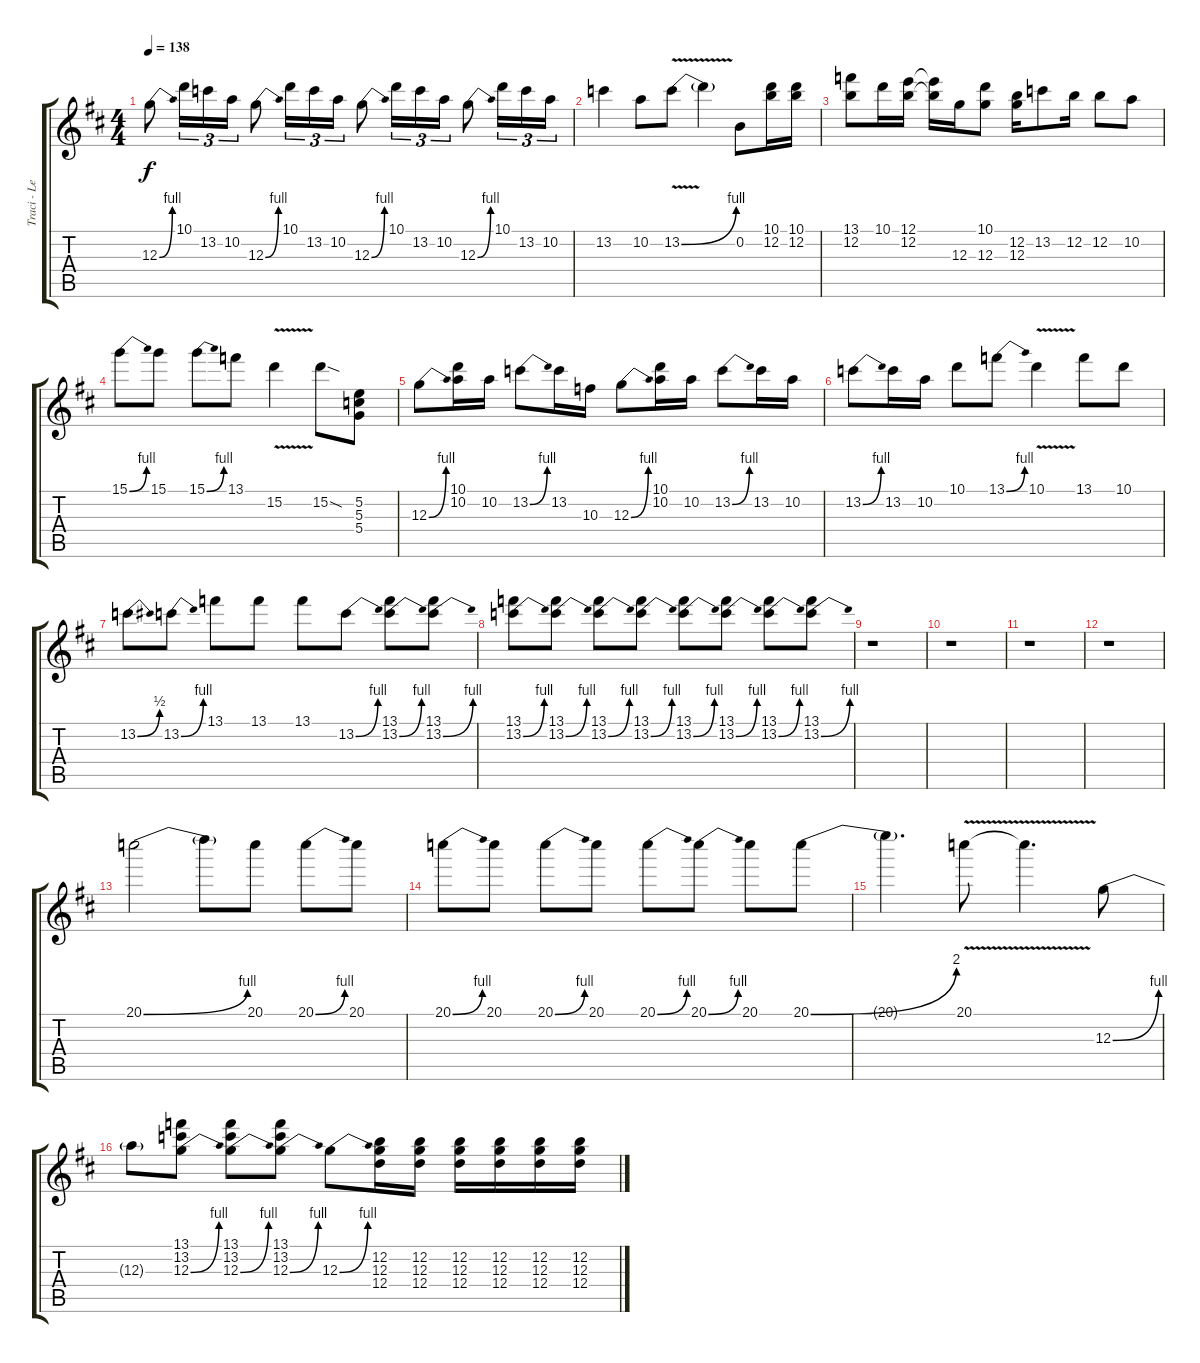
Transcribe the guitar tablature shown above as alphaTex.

\track ("Traci - Lead" "Traci - Le") {instrument distortionguitar}
\staff {score tabs}
\tuning (E4 B3 G3 D3 A2 E2) {hide}
\ts (4 4)
\tempo 138
\clef g2
\ks d
12.3{be (bend 0 0 60 4)}.8{dy f} 10.1.16{tu (3 2)} 13.2.16{tu (3 2)} 10.2.16{tu (3 2)} 12.3{be (bend 0 0 60 4)}.8 10.1.16{tu (3 2)} 13.2.16{tu (3 2)} 10.2.16{tu (3 2)} 12.3{be (bend 0 0 60 4)}.8 10.1.16{tu (3 2)} 13.2.16{tu (3 2)} 10.2.16{tu (3 2)} 12.3{be (bend 0 0 60 4)}.8 10.1.16{tu (3 2)} 13.2.16{tu (3 2)} 10.2.16{tu (3 2)} |
13.2.4 10.2.8 13.2{be (bend 0 0 60 4) v}.8 13.2{t}.4 0.2.8 (10.1 12.2).16 (10.1 12.2).16 |
(13.1 12.2).8 10.1.16 (12.1 12.2).16 (12.1{t} 12.2{t}).16 12.3.16 (10.1 12.3).8 (12.2 12.3).16 13.2.8 12.2.16 12.2.8 10.2.8 |
15.1{be (bend 0 0 60 4)}.8 15.1.8 15.1{be (bend 0 0 60 4)}.8 13.1.8 15.2{v}.4 15.2{sod}.8 (5.2 5.3 5.4).8 |
12.3{be (bend 0 0 60 4)}.8 (10.1 10.2).16 10.2.16 13.2{be (bend 0 0 60 4)}.8 13.2.16 10.3.16 12.3{be (bend 0 0 60 4)}.8 (10.1 10.2).16 10.2.16 13.2{be (bend 0 0 60 4)}.8 13.2.16 10.2.16 |
13.2{be (bend 0 0 60 4)}.8 13.2.16 10.2.16 10.1.8 13.1{be (bend 0 0 60 4)}.8 10.1{v}.4 13.1.8 10.1.8 |
13.2{be (bend 0 0 60 2)}.8 13.2{be (bend 0 0 60 4)}.8 13.1.8 13.1.8 13.1.8 13.2{be (bend 0 0 60 4)}.8 (13.1 13.2{be (bend 0 0 60 4)}).8 (13.1 13.2{be (bend 0 0 60 4)}).8 |
(13.1 13.2{be (bend 0 0 60 4)}).8 (13.1 13.2{be (bend 0 0 60 4)}).8 (13.1 13.2{be (bend 0 0 60 4)}).8 (13.1 13.2{be (bend 0 0 60 4)}).8 (13.1 13.2{be (bend 0 0 60 4)}).8 (13.1 13.2{be (bend 0 0 60 4)}).8 (13.1 13.2{be (bend 0 0 60 4)}).8 (13.1 13.2{be (bend 0 0 60 4)}).8 |
r.1 |
r.1 |
r.1 |
r.1 |
20.1{be (bend 0 0 60 4)}.2 20.1{t}.8 20.1.8 20.1{be (bend 0 0 60 4)}.8 20.1.8 |
20.1{be (bend 0 0 60 4)}.8 20.1.8 20.1{be (bend 0 0 60 4)}.8 20.1.8 20.1{be (bend 0 0 60 4)}.8 20.1{be (bend 0 0 60 4)}.8 20.1.8 20.1{be (bend 0 0 60 8)}.8 |
20.1{t}.4{d} 20.1{v}.8 20.1{t}.4{d} 12.3{be (bend 0 0 60 4)}.8 |
12.3{t}.8 (13.1 13.2 12.3{be (bend 0 0 60 4)}).8 (13.1 13.2 12.3{be (bend 0 0 60 4)}).8 (13.1 13.2 12.3{be (bend 0 0 60 4)}).8 12.3{be (bend 0 0 60 4)}.8 (12.2 12.3 12.4).16 (12.2 12.3 12.4).16 (12.2 12.3 12.4).16 (12.2 12.3 12.4).16 (12.2 12.3 12.4).16 (12.2 12.3 12.4).16
